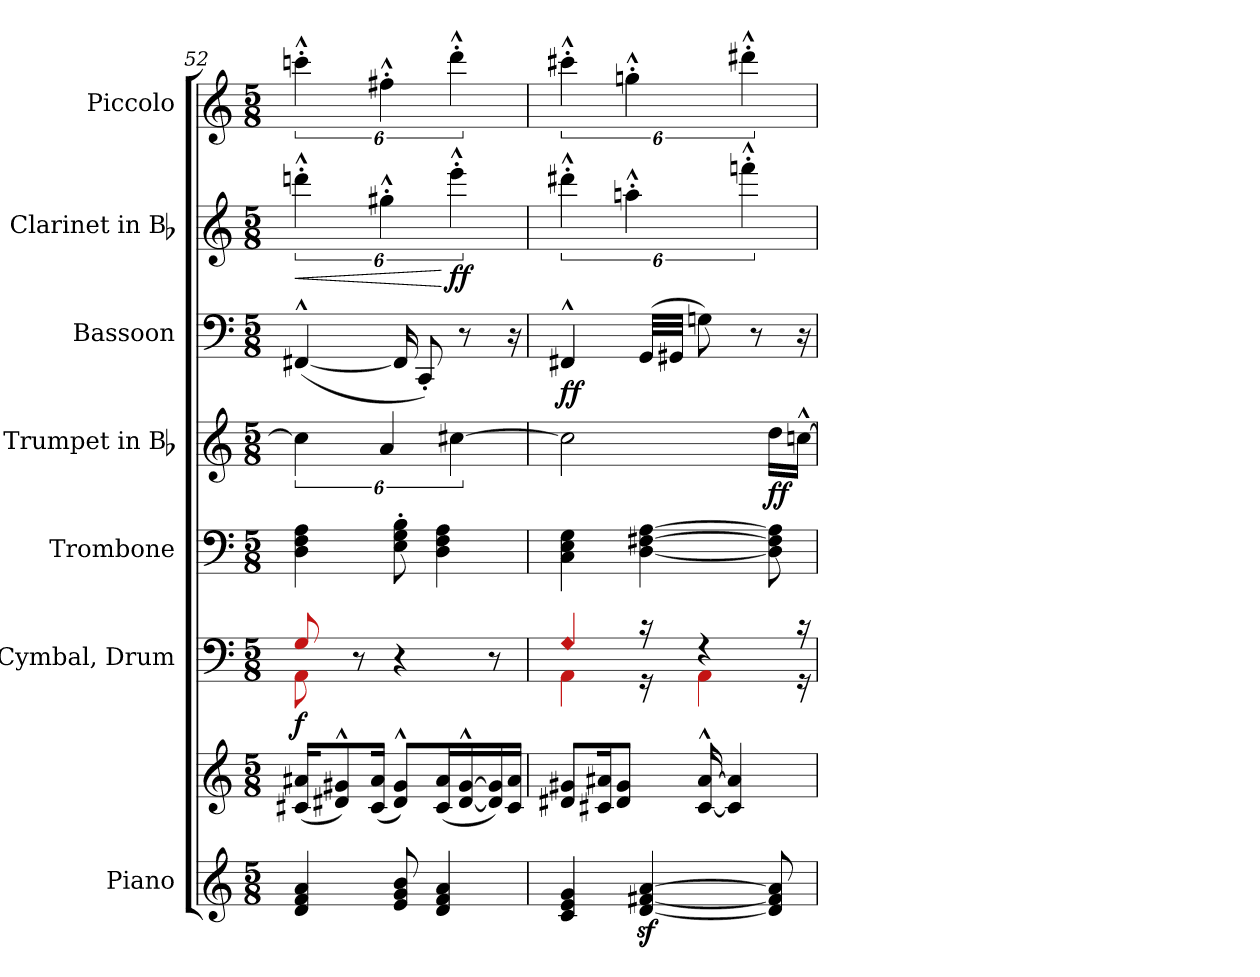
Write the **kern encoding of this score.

**kern	**kern	**kern	**dynam	**kern	**kern	**dynam	**kern	**dynam	**kern	**dynam	**kern
*part7	*part7	*part6	*part6	*part5	*part4	*part4	*part3	*part3	*part2	*part2	*part1
*staff8	*staff7	*staff6	*staff6	*staff5	*staff4	*staff4	*staff3	*staff3	*staff2	*staff2	*staff1
*I"Piano	*	*I"Cymbal, Drum	*	*I"Trombone	*I"Trumpet in Bb	*	*I"Bassoon	*	*I"Clarinet in Bb	*	*I"Piccolo
*I'Pno.	*	*	*	*I'Tbn.	*I'Tpt.	*	*I'Bsn.	*	*I'Cl.	*	*I'Picc.
*clefG2	*clefG2	*clefF4	*	*clefF4	*clefG2	*	*clefF4	*	*clefG2	*	*clefG2
*	*	*	*	*	*ITrd1c2	*	*	*	*ITrd1c2	*	*ITrd-7c-12
*k[]	*k[]	*k[]	*	*k[]	*k[b-e-]	*	*k[]	*	*k[b-e-]	*	*k[]
*M5/8	*M5/8	*M5/8	*	*M5/8	*M5/8	*	*M5/8	*	*M5/8	*	*M5/8
=52	=52	=52	=52	=52	=52	=52	=52	=52	=52	=52	=52
!	!	!LO:N:head=diamond	!	!	!	!	!	!	!	!LO:HP:b	!
*	*	*^	*	*	*	*	*	*	*	*	*
4d 4f 4a	(16c#X/ 16a#X/KL	8Ree/	8Rf\	f	4D 4F 4A	24%5b]	.	([4FF#X^^	.	24%5cccn'^^	<	24%5ccccn'^^
.	8d#X^^/ 8g#X^^/)	.	.	.	.	.	.	.	.	.	.	.
.	.	8r	2ryy	.	.	.	.	.	.	.	.	.
.	(16c#/ 16a#/Jk	.	.	.	.	.	.	.	.	.	.	.
.	.	.	.	.	.	24%5g	.	.	.	24%5ff#X'^^	.	24%5fff#X'^^
8e 8g 8b	8d#^^/ 8g#^^/L)	4r	.	.	8E' 8G' 8B'	.	.	16FF#]	.	.	.	.
.	.	.	.	.	.	.	.	8CC')	.	.	.	.
4d 4f 4a	(16c#/ 16a#/L	.	.	.	4D 4F 4A	.	.	.	.	.	.	.
.	.	.	.	.	.	[24%5bn	.	.	.	24%5ddd'^^	[ ff	24%5dddd'^^
.	[16d#^^/ [16g#^^/	.	.	.	.	.	.	8r	.	.	.	.
.	16d#]/ 16g#]/)	8r	.	.	.	.	.	.	.	.	.	.
.	16c#/ 16a#/JJ	.	.	.	.	.	.	16r	.	.	.	.
=53	=53	=53	=53	=53	=53	=53	=53	=53	=53	=53	=53	=53
!	!	!LO:N:head=diamond	!	!	!	!	!	!	!	!	!	!
4c 4e 4g	8d#X/ 8g#X/L	4Ree/	4Rf\	.	4C 4E 4G	2b]	.	4FF#X^^	ff	24%5ccc#X'^^	.	24%5cccc#X'^^
.	16c#X/ 16a#X/K	.	.	.	.	.	.	.	.	.	.	.
.	8d#/ 8g#/J	.	.	.	.	.	.	.	.	.	.	.
.	.	.	.	.	.	.	.	.	.	24%5ggn'^^	.	24%5gggn'^^
[4dz> [4f#Xz> [4az>	.	16r	16r	.	[4D [4F#X [4A	.	.	(<32GGLLL	.	.	.	.
.	.	.	.	.	.	.	.	32GG#XJJJ	.	.	.	.
.	[16c#^^ [16a#^^	4rF	4Rf\	.	.	.	.	8Gn)	.	.	.	.
.	4c#] 4a#]	.	.	.	.	.	.	.	.	.	.	.
.	.	.	.	.	.	.	.	.	.	24%5eee-X'^^	.	24%5dddd#X'^^
.	.	.	.	.	.	.	.	8r	.	.	.	.
8d] 8f#] 8a]	.	.	.	.	8D] 8F#] 8A]	16ccLL	ff	.	.	.	.	.
.	.	16r	16r	.	.	[16b-X^^JJ	.	16r	.	.	.	.
*	*	*v	*v	*	*	*	*	*	*	*	*	*
=	=	=	=	=	=	=	=	=	=	=	=
*-	*-	*-	*-	*-	*-	*-	*-	*-	*-	*-	*-
